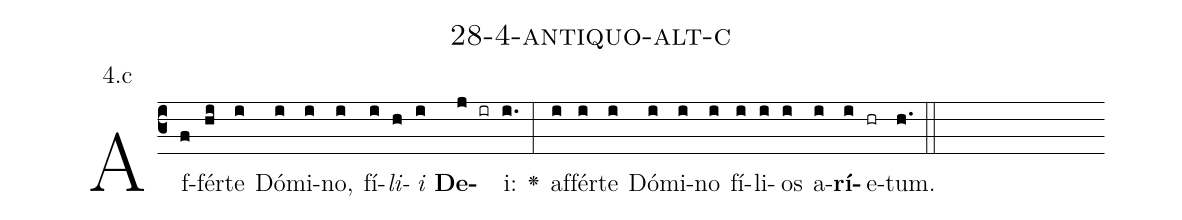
name: 28-4-antiquo-alt-c;
annotation: 4.c;
%%
(c3)Af(f)fér(hi)te(i) Dó(i)mi(i)no,(i) fí(i)<i>li</i>(h)<i>i</i>(i) <b>De</b>(j ir)i:(i.) <v>\greheightstar</v>(:) af(i)fér(i)te(i) Dó(i)mi(i)no(i) fí(i)li(i)os(i) a(i)<b>rí</b>(i)e(hr)tum.(h.) (::)


%E(i) u(i) o(i) u(i) a(i) e.(h.) (::)
